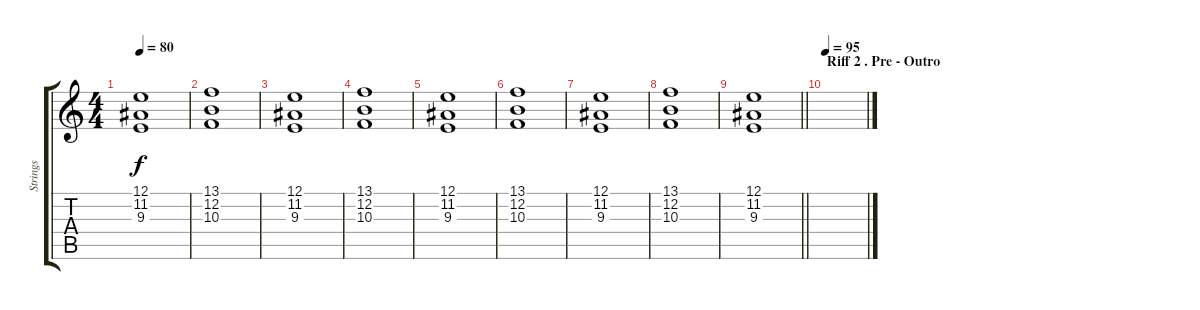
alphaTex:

\track ("Strings" "Strings") {instrument stringensemble1}
\staff {score tabs}
\tuning (E4 B3 G3 D3 A2 E2) {hide}
\ts (4 4)
\tempo 80
\clef g2
\ks c
(12.1 11.2 9.3).1{dy f} |
(13.1 12.2 10.3).1{volume 8} |
(12.1 11.2 9.3).1 |
(13.1 12.2 10.3).1 |
(12.1 11.2 9.3).1 |
(13.1 12.2 10.3).1{volume 12} |
(12.1 11.2 9.3).1 |
(13.1 12.2 10.3).1 |
\barLineRight lightlight
(12.1 11.2 9.3).1 |
\section ("" "Riff 2 . Pre - Outro")
\tempo 95
